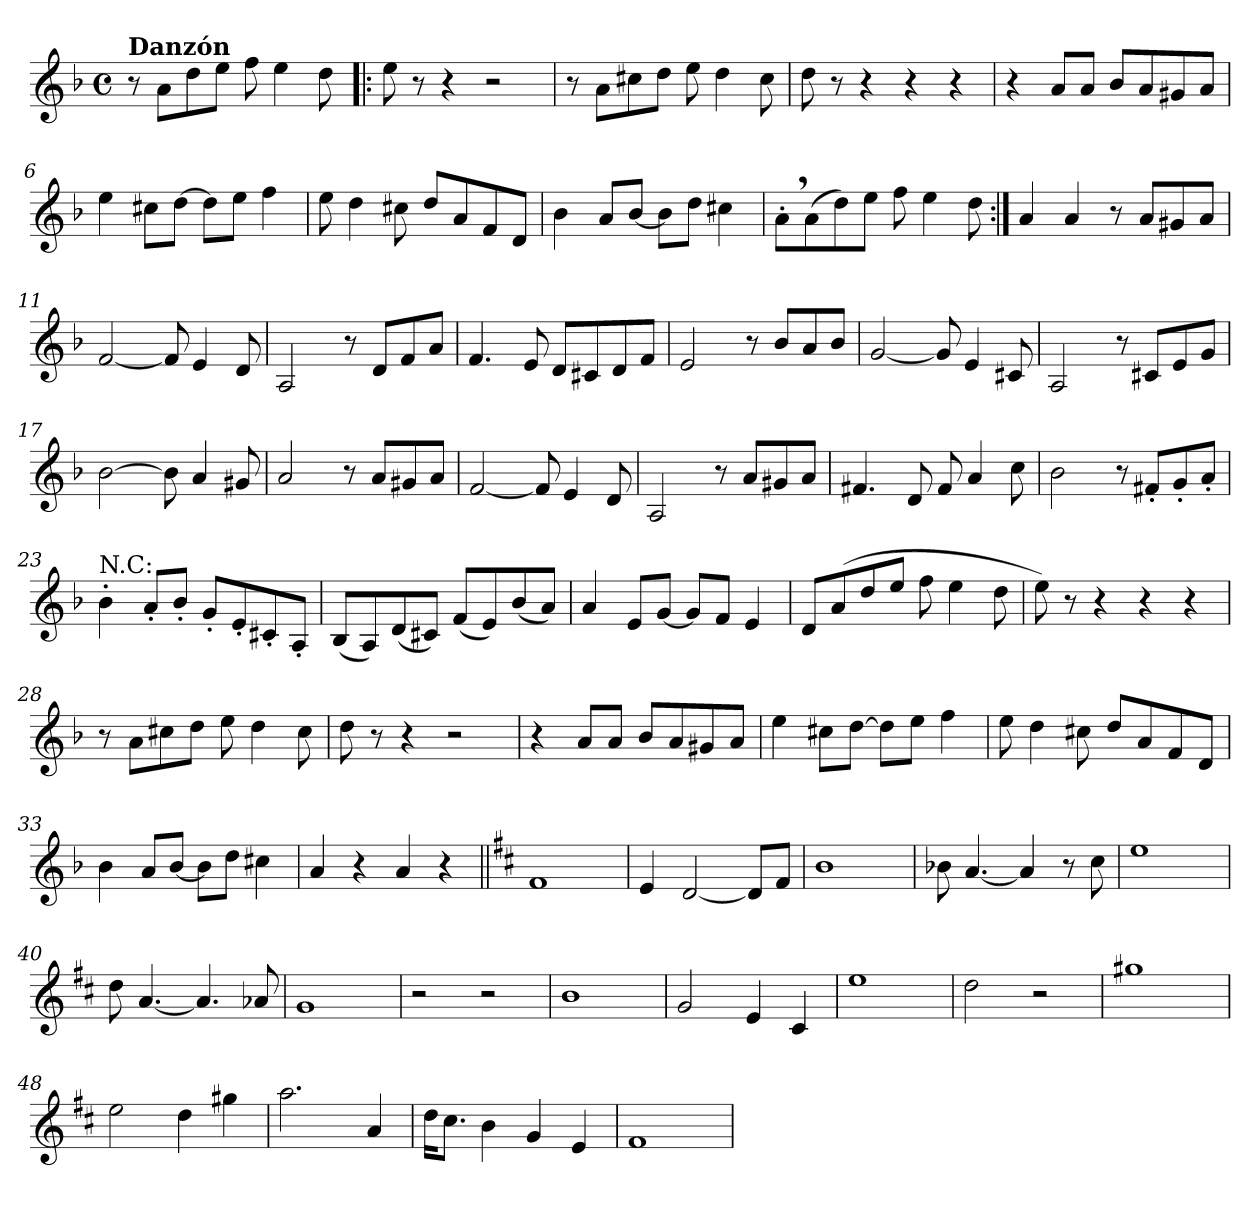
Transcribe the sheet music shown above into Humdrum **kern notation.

**kern
*part1
*staff1
*clefG2
*k[b-]
*d:
*M4/4
*met(c)
*MM120
=1
!LO:TX:a:B:t=Danzón
8r
8a\L
8dd\
8ee\J
8ff\
4ee\
8dd\
=2!|:
8ee\
8r
4r
2r
=3
8r
8a\L
8cc#X\
8dd\J
8ee\
4dd\
8cc#\
=4
8dd\
8r
4r
4r
4r
=5
4r
8a/L
8a/J
8b-/L
8a/
8g#X/
8a/J
!!LO:LB:g=z
=6
4ee\
8cc#X\L
[8dd\J
8dd\L]
8ee\J
4ff\
=7
8ee\
4dd\
8cc#X\
8dd/L
8a/
8f/
8d/J
=8
4b-\
8a/L
[8b-/J
8b-\L]
8dd\J
4cc#X\
=9
8a,>'>\L
(>8a\
8dd\)
8ee\J
8ff\
4ee\
8dd\
=10:|!
4a/
4a/
8r
8a/L
8g#X/
8a/J
!!LO:LB:g=z
=11
[2f/
8f/]
4e/
8d/
=12
2A/
8r
8d/L
8f/
8a/J
=13
4.f/
8e/
8d/L
8c#X/
8d/
8f/J
=14
2e/
8r
8b-/L
8a/
8b-/J
=15
[2g/
8g/]
4e/
8c#X/
=16
2A/
8r
8c#X/L
8e/
8g/J
!!LO:LB:g=z
=17
[2b-\
8b-\]
4a/
8g#X/
=18
2a/
8r
8a/L
8g#X/
8a/J
=19
[2f/
8f/]
4e/
8d/
=20
2A/
8r
8a/L
8g#X/
8a/J
=21
4.f#X/
8d/
8f#/
4a/
8cc\
=22
2b-\
8r
8f#X'</L
8g'</
8a'</J
!!LO:LB:g=z
=23
!LO:TX:a:t=N.C&colon;
4b-'>\
8a'</L
8b-'</J
8g'</L
8e'</
8c#X'</
8A'</J
=24
(<8B-/L
8A/)
(<8d/
8c#X/J)
(<8f/L
8e/)
(<8b-/
8a/J)
=25
4a/
8e/L
[8g/J
8g/L]
8f/J
4e/
=26
8d/L
(>8a/
8dd/
8ee/J
8ff\
4ee\
8dd\
=27
8ee\)
8r
4r
4r
4r
=28
8r
8a\L
8cc#X\
8dd\J
8ee\
4dd\
8cc#\
!!LO:LB:g=z
=29
8dd\
8r
4r
2r
=30
4r
8a/L
8a/J
8b-/L
8a/
8g#X/
8a/J
=31
4ee\
8cc#X\L
[8dd\J
8dd\L]
8ee\J
4ff\
=32
8ee\
4dd\
8cc#X\
8dd/L
8a/
8f/
8d/J
=33
4b-\
8a/L
[8b-/J
8b-\L]
8dd\J
4cc#X\
=34
4a/
4r
4a/
4r
!!LO:LB:g=z
=35||
*k[f#c#]
*D:
1f#
=36
4e/
[2d/
8d/L]
8f#/J
=37
1b
=38
8b-X\
[4.a/
4a/]
8r
8cc#\
=39
1ee
=40
8dd\
[4.a/
4.a/]
8a-X/
!!LO:LB:g=z
=41
1g
=42
2r
2r
=43
1b
=44
2g/
4e/
4c#/
=45
1ee
=46
2dd\
2r
=47
1gg#X
!!LO:LB:g=z
=48
2ee\
4dd\
4gg#X\
=49
2.aa\
4a/
=50
16dd\KL
8.cc#\J
4b\
4g/
4e/
=51
1f#
=
*-
